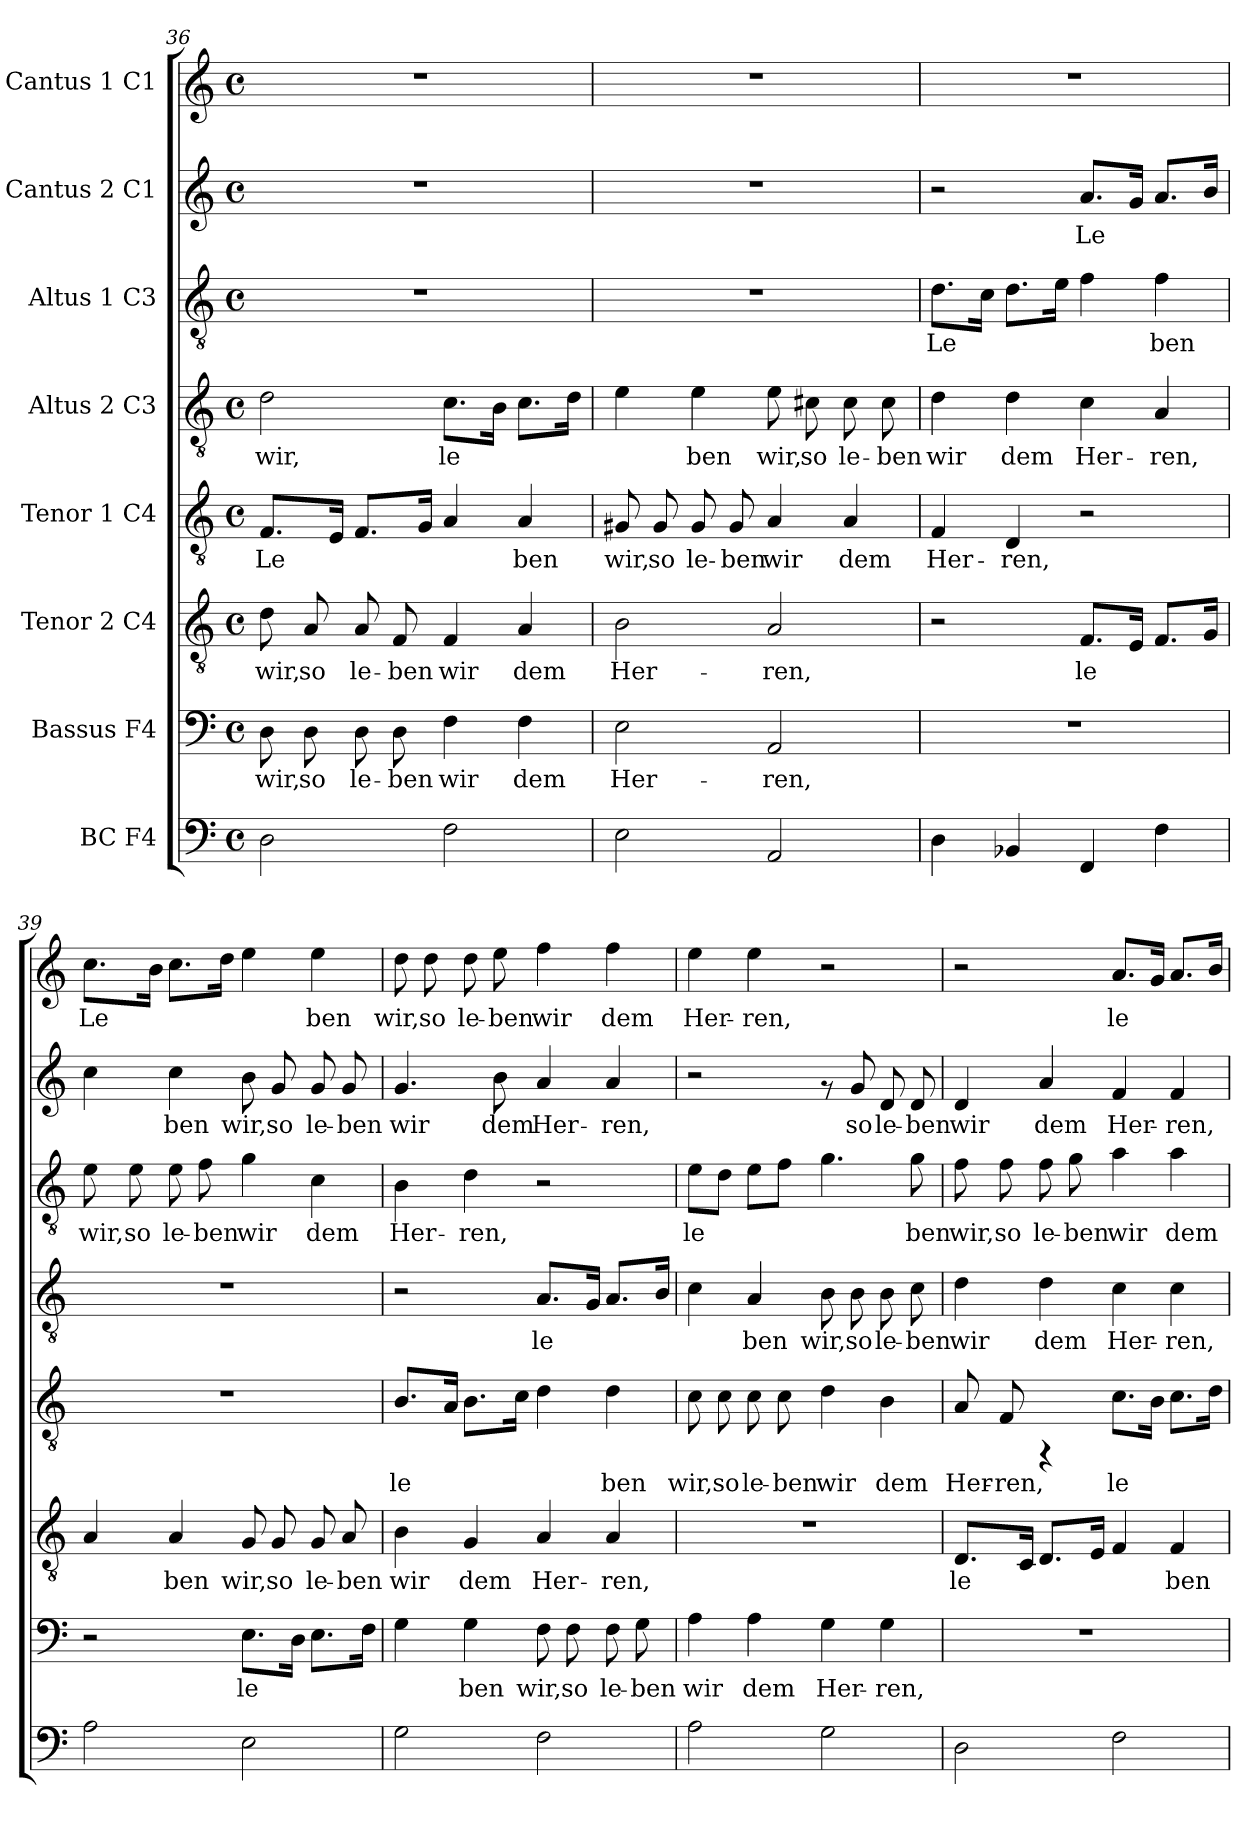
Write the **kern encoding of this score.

**kern	**kern	**text	**kern	**text	**kern	**text	**kern	**text	**kern	**text	**kern	**text	**kern	**text
*part8	*part7	*part7	*part6	*part6	*part5	*part5	*part4	*part4	*part3	*part3	*part2	*part2	*part1	*part1
*staff8	*staff7	*staff7	*staff6	*staff6	*staff5	*staff5	*staff4	*staff4	*staff3	*staff3	*staff2	*staff2	*staff1	*staff1
*I"BC  F4	*I"Bassus  F4	*	*I"Tenor 2  C4	*	*I"Tenor 1  C4	*	*I"Altus 2  C3	*	*I"Altus 1  C3	*	*I"Cantus 2  C1	*	*I"Cantus 1  C1	*
*clefF4	*clefF4	*	*clefGv2	*	*clefGv2	*	*clefGv2	*	*clefGv2	*	*clefG2	*	*clefG2	*
*k[]	*k[]	*	*k[]	*	*k[]	*	*k[]	*	*k[]	*	*k[]	*	*k[]	*
*C:	*C:	*	*C:	*	*C:	*	*C:	*	*C:	*	*C:	*	*C:	*
*M4/4	*M4/4	*	*M4/4	*	*M4/4	*	*M4/4	*	*M4/4	*	*M4/4	*	*M4/4	*
*met(c)	*met(c)	*	*met(c)	*	*met(c)	*	*met(c)	*	*met(c)	*	*met(c)	*	*met(c)	*
=36	=36	=36	=36	=36	=36	=36	=36	=36	=36	=36	=36	=36	=36	=36
!	!	!LO:LY:b:cj	!	!LO:LY:b:cj	!	!LO:LY:b:cj	!	!LO:LY:b:cj	!	!	!	!	!	!
2D\	8D\	wir,	8d\	wir,	8.F/L	Le-	2d\	wir,	1r	.	1r	.	1r	.
!	!	!LO:LY:b:cj	!	!LO:LY:b:cj	!	!	!	!	!	!	!	!	!	!
.	8D\	so	8A/	so	.	.	.	.	.	.	.	.	.	.
!	!	!	!	!	!	!LO:LY:b:cj	!	!	!	!	!	!	!	!
.	.	.	.	.	16E/J	--	.	.	.	.	.	.	.	.
!	!	!LO:LY:b:cj	!	!LO:LY:b:cj	!	!LO:LY:b:cj	!	!	!	!	!	!	!	!
.	8D\	le-	8A/	le-	8.F/L	--	.	.	.	.	.	.	.	.
!	!	!LO:LY:b:cj	!	!LO:LY:b:cj	!	!	!	!	!	!	!	!	!	!
.	8D\	-ben	8F/	-ben	.	.	.	.	.	.	.	.	.	.
!	!	!	!	!	!	!LO:LY:b:cj	!	!	!	!	!	!	!	!
.	.	.	.	.	16G/J	--	.	.	.	.	.	.	.	.
!	!	!LO:LY:b:cj	!	!LO:LY:b:cj	!	!LO:LY:b:cj	!	!LO:LY:b:cj	!	!	!	!	!	!
2F\	4F\	wir	4F/	wir	4A/	--	8.c\L	le-	.	.	.	.	.	.
!	!	!	!	!	!	!	!	!LO:LY:b:cj	!	!	!	!	!	!
.	.	.	.	.	.	.	16B\J	--	.	.	.	.	.	.
!	!	!LO:LY:b:cj	!	!LO:LY:b:cj	!	!LO:LY:b:cj	!	!LO:LY:b:cj	!	!	!	!	!	!
.	4F\	dem	4A/	dem	4A/	-ben	8.c\L	--	.	.	.	.	.	.
!	!	!	!	!	!	!	!	!LO:LY:b:cj	!	!	!	!	!	!
.	.	.	.	.	.	.	16d\J	--	.	.	.	.	.	.
!!LO:LB:g=z
=37	=37	=37	=37	=37	=37	=37	=37	=37	=37	=37	=37	=37	=37	=37
!	!	!LO:LY:b:cj	!	!LO:LY:b:cj	!	!LO:LY:b:cj	!	!LO:LY:b:cj	!	!	!	!	!	!
2E\	2E\	Her-	2B\	Her-	8G#X/	wir,	4e\	--	1r	.	1r	.	1r	.
!	!	!	!	!	!	!LO:LY:b:cj	!	!	!	!	!	!	!	!
.	.	.	.	.	8G#/	so	.	.	.	.	.	.	.	.
!	!	!	!	!	!	!LO:LY:b:cj	!	!LO:LY:b:cj	!	!	!	!	!	!
.	.	.	.	.	8G#/	le-	4e\	-ben	.	.	.	.	.	.
!	!	!	!	!	!	!LO:LY:b:cj	!	!	!	!	!	!	!	!
.	.	.	.	.	8G#/	-ben	.	.	.	.	.	.	.	.
!	!	!LO:LY:b:cj	!	!LO:LY:b:cj	!	!LO:LY:b:cj	!	!LO:LY:b:cj	!	!	!	!	!	!
2AA/	2AA/	-ren,	2A/	-ren,	4A/	wir	8e\	wir,	.	.	.	.	.	.
!	!	!	!	!	!	!	!	!LO:LY:b:cj	!	!	!	!	!	!
.	.	.	.	.	.	.	8c#X\	so	.	.	.	.	.	.
!	!	!	!	!	!	!LO:LY:b:cj	!	!LO:LY:b:cj	!	!	!	!	!	!
.	.	.	.	.	4A/	dem	8c#\	le-	.	.	.	.	.	.
!	!	!	!	!	!	!	!	!LO:LY:b:cj	!	!	!	!	!	!
.	.	.	.	.	.	.	8c#\	-ben	.	.	.	.	.	.
=38	=38	=38	=38	=38	=38	=38	=38	=38	=38	=38	=38	=38	=38	=38
!	!	!	!	!	!	!LO:LY:b:cj	!	!LO:LY:b:cj	!	!LO:LY:b:cj	!	!	!	!
4D\	1r	.	2r	.	4F/	Her-	4d\	wir	8.d\L	Le-	2r	.	1r	.
!	!	!	!	!	!	!	!	!	!	!LO:LY:b:cj	!	!	!	!
.	.	.	.	.	.	.	.	.	16c\J	--	.	.	.	.
!	!	!	!	!	!	!LO:LY:b:cj	!	!LO:LY:b:cj	!	!LO:LY:b:cj	!	!	!	!
4BB-X/	.	.	.	.	4D/	-ren,	4d\	dem	8.d\L	--	.	.	.	.
!	!	!	!	!	!	!	!	!	!	!LO:LY:b:cj	!	!	!	!
.	.	.	.	.	.	.	.	.	16e\J	--	.	.	.	.
!	!	!	!	!LO:LY:b:cj	!	!	!	!LO:LY:b:cj	!	!LO:LY:b:cj	!	!LO:LY:b:cj	!	!
4FF/	.	.	8.F/L	le-	2r	.	4c\	Her-	4f\	--	8.a/L	Le-	.	.
!	!	!	!	!LO:LY:b:cj	!	!	!	!	!	!	!	!LO:LY:b:cj	!	!
.	.	.	16E/J	--	.	.	.	.	.	.	16g/J	--	.	.
!	!	!	!	!LO:LY:b:cj	!	!	!	!LO:LY:b:cj	!	!LO:LY:b:cj	!	!LO:LY:b:cj	!	!
4F\	.	.	8.F/L	--	.	.	4A/	-ren,	4f\	-ben	8.a/L	--	.	.
!	!	!	!	!LO:LY:b:cj	!	!	!	!	!	!	!	!LO:LY:b:cj	!	!
.	.	.	16G/J	--	.	.	.	.	.	.	16b/J	--	.	.
=39	=39	=39	=39	=39	=39	=39	=39	=39	=39	=39	=39	=39	=39	=39
!	!	!	!	!LO:LY:b:cj	!	!	!	!	!	!LO:LY:b:cj	!	!LO:LY:b:cj	!	!LO:LY:b:cj
2A\	2r	.	4A/	--	1r	.	1r	.	8e\	wir,	4cc\	--	8.cc\L	Le-
!	!	!	!	!	!	!	!	!	!	!LO:LY:b:cj	!	!	!	!
.	.	.	.	.	.	.	.	.	8e\	so	.	.	.	.
!	!	!	!	!	!	!	!	!	!	!	!	!	!	!LO:LY:b:cj
.	.	.	.	.	.	.	.	.	.	.	.	.	16b\J	--
!	!	!	!	!LO:LY:b:cj	!	!	!	!	!	!LO:LY:b:cj	!	!LO:LY:b:cj	!	!LO:LY:b:cj
.	.	.	4A/	-ben	.	.	.	.	8e\	le-	4cc\	-ben	8.cc\L	--
!	!	!	!	!	!	!	!	!	!	!LO:LY:b:cj	!	!	!	!
.	.	.	.	.	.	.	.	.	8f\	-ben	.	.	.	.
!	!	!	!	!	!	!	!	!	!	!	!	!	!	!LO:LY:b:cj
.	.	.	.	.	.	.	.	.	.	.	.	.	16dd\J	--
!	!	!LO:LY:b:cj	!	!LO:LY:b:cj	!	!	!	!	!	!LO:LY:b:cj	!	!LO:LY:b:cj	!	!LO:LY:b:cj
2E\	8.E\L	le-	8G/	wir,	.	.	.	.	4g\	wir	8b\	wir,	4ee\	--
!	!	!	!	!LO:LY:b:cj	!	!	!	!	!	!	!	!LO:LY:b:cj	!	!
.	.	.	8G/	so	.	.	.	.	.	.	8g/	so	.	.
!	!	!LO:LY:b:cj	!	!	!	!	!	!	!	!	!	!	!	!
.	16D\J	--	.	.	.	.	.	.	.	.	.	.	.	.
!	!	!LO:LY:b:cj	!	!LO:LY:b:cj	!	!	!	!	!	!LO:LY:b:cj	!	!LO:LY:b:cj	!	!LO:LY:b:cj
.	8.E\L	--	8G/	le-	.	.	.	.	4c\	dem	8g/	le-	4ee\	-ben
!	!	!	!	!LO:LY:b:cj	!	!	!	!	!	!	!	!LO:LY:b:cj	!	!
.	.	.	8A/	-ben	.	.	.	.	.	.	8g/	-ben	.	.
!	!	!LO:LY:b:cj	!	!	!	!	!	!	!	!	!	!	!	!
.	16F\J	--	.	.	.	.	.	.	.	.	.	.	.	.
=40	=40	=40	=40	=40	=40	=40	=40	=40	=40	=40	=40	=40	=40	=40
!	!	!LO:LY:b:cj	!	!LO:LY:b:cj	!	!LO:LY:b:cj	!	!	!	!LO:LY:b:cj	!	!LO:LY:b:cj	!	!LO:LY:b:cj
2G\	4G\	--	4B\	wir	8.B/L	le-	2r	.	4B\	Her-	4.g/	wir	8dd\	wir,
!	!	!	!	!	!	!	!	!	!	!	!	!	!	!LO:LY:b:cj
.	.	.	.	.	.	.	.	.	.	.	.	.	8dd\	so
!	!	!	!	!	!	!LO:LY:b:cj	!	!	!	!	!	!	!	!
.	.	.	.	.	16A/J	--	.	.	.	.	.	.	.	.
!	!	!LO:LY:b:cj	!	!LO:LY:b:cj	!	!LO:LY:b:cj	!	!	!	!LO:LY:b:cj	!	!	!	!LO:LY:b:cj
.	4G\	-ben	4G/	dem	8.B\L	--	.	.	4d\	-ren,	.	.	8dd\	le-
!	!	!	!	!	!	!	!	!	!	!	!	!LO:LY:b:cj	!	!LO:LY:b:cj
.	.	.	.	.	.	.	.	.	.	.	8b\	dem	8ee\	-ben
!	!	!	!	!	!	!LO:LY:b:cj	!	!	!	!	!	!	!	!
.	.	.	.	.	16c\J	--	.	.	.	.	.	.	.	.
!	!	!LO:LY:b:cj	!	!LO:LY:b:cj	!	!LO:LY:b:cj	!	!LO:LY:b:cj	!	!	!	!LO:LY:b:cj	!	!LO:LY:b:cj
2F\	8F\	wir,	4A/	Her-	4d\	--	8.A/L	le-	2r	.	4a/	Her-	4ff\	wir
!	!	!LO:LY:b:cj	!	!	!	!	!	!	!	!	!	!	!	!
.	8F\	so	.	.	.	.	.	.	.	.	.	.	.	.
!	!	!	!	!	!	!	!	!LO:LY:b:cj	!	!	!	!	!	!
.	.	.	.	.	.	.	16G/J	--	.	.	.	.	.	.
!	!	!LO:LY:b:cj	!	!LO:LY:b:cj	!	!LO:LY:b:cj	!	!LO:LY:b:cj	!	!	!	!LO:LY:b:cj	!	!LO:LY:b:cj
.	8F\	le-	4A/	-ren,	4d\	-ben	8.A/L	--	.	.	4a/	-ren,	4ff\	dem
!	!	!LO:LY:b:cj	!	!	!	!	!	!	!	!	!	!	!	!
.	8G\	-ben	.	.	.	.	.	.	.	.	.	.	.	.
!	!	!	!	!	!	!	!	!LO:LY:b:cj	!	!	!	!	!	!
.	.	.	.	.	.	.	16B/J	--	.	.	.	.	.	.
=41	=41	=41	=41	=41	=41	=41	=41	=41	=41	=41	=41	=41	=41	=41
!	!	!LO:LY:b:cj	!	!	!	!LO:LY:b:cj	!	!LO:LY:b:cj	!	!LO:LY:b:cj	!	!	!	!LO:LY:b:cj
2A\	4A\	wir	1r	.	8c\	wir,	4c\	--	8e\L	le-	2r	.	4ee\	Her-
!	!	!	!	!	!	!LO:LY:b:cj	!	!	!	!LO:LY:b:cj	!	!	!	!
.	.	.	.	.	8c\	so	.	.	8d\J	--	.	.	.	.
!	!	!LO:LY:b:cj	!	!	!	!LO:LY:b:cj	!	!LO:LY:b:cj	!	!LO:LY:b:cj	!	!	!	!LO:LY:b:cj
.	4A\	dem	.	.	8c\	le-	4A/	-ben	8e\L	--	.	.	4ee\	-ren,
!	!	!	!	!	!	!LO:LY:b:cj	!	!	!	!LO:LY:b:cj	!	!	!	!
.	.	.	.	.	8c\	-ben	.	.	8f\J	--	.	.	.	.
!	!	!LO:LY:b:cj	!	!	!	!LO:LY:b:cj	!	!LO:LY:b:cj	!	!LO:LY:b:cj	!	!	!	!
2G\	4G\	Her-	.	.	4d\	wir	8B\	wir,	4.g\	--	8rf	.	2r	.
!	!	!	!	!	!	!	!	!LO:LY:b:cj	!	!	!	!LO:LY:b:cj	!	!
.	.	.	.	.	.	.	8B\	so	.	.	8g/	so	.	.
!	!	!LO:LY:b:cj	!	!	!	!LO:LY:b:cj	!	!LO:LY:b:cj	!	!	!	!LO:LY:b:cj	!	!
.	4G\	-ren,	.	.	4B\	dem	8B\	le-	.	.	8d/	le-	.	.
!	!	!	!	!	!	!	!	!LO:LY:b:cj	!	!LO:LY:b:cj	!	!LO:LY:b:cj	!	!
.	.	.	.	.	.	.	8c\	-ben	8g\	-ben	8d/	-ben	.	.
=42	=42	=42	=42	=42	=42	=42	=42	=42	=42	=42	=42	=42	=42	=42
!	!	!	!	!LO:LY:b:cj	!	!LO:LY:b:cj	!	!LO:LY:b:cj	!	!LO:LY:b:cj	!	!LO:LY:b:cj	!	!
2D\	1r	.	8.D/L	le-	8A/	Her-	4d\	wir	8f\	wir,	4d/	wir	2r	.
!	!	!	!	!	!	!LO:LY:b:cj	!	!	!	!LO:LY:b:cj	!	!	!	!
.	.	.	.	.	8F/	-ren,	.	.	8f\	so	.	.	.	.
!	!	!	!	!LO:LY:b:cj	!	!	!	!	!	!	!	!	!	!
.	.	.	16C/J	--	.	.	.	.	.	.	.	.	.	.
!	!	!	!	!LO:LY:b:cj	!	!	!	!LO:LY:b:cj	!	!LO:LY:b:cj	!	!LO:LY:b:cj	!	!
.	.	.	8.D/L	--	4rFF	.	4d\	dem	8f\	le-	4a/	dem	.	.
!	!	!	!	!	!	!	!	!	!	!LO:LY:b:cj	!	!	!	!
.	.	.	.	.	.	.	.	.	8g\	-ben	.	.	.	.
!	!	!	!	!LO:LY:b:cj	!	!	!	!	!	!	!	!	!	!
.	.	.	16E/J	--	.	.	.	.	.	.	.	.	.	.
!	!	!	!	!LO:LY:b:cj	!	!LO:LY:b:cj	!	!LO:LY:b:cj	!	!LO:LY:b:cj	!	!LO:LY:b:cj	!	!LO:LY:b:cj
2F\	.	.	4F/	--	8.c\L	le-	4c\	Her-	4a\	wir	4f/	Her-	8.a/L	le-
!	!	!	!	!	!	!LO:LY:b:cj	!	!	!	!	!	!	!	!LO:LY:b:cj
.	.	.	.	.	16B\J	--	.	.	.	.	.	.	16g/J	--
!	!	!	!	!LO:LY:b:cj	!	!LO:LY:b:cj	!	!LO:LY:b:cj	!	!LO:LY:b:cj	!	!LO:LY:b:cj	!	!LO:LY:b:cj
.	.	.	4F/	-ben	8.c\L	--	4c\	-ren,	4a\	dem	4f/	-ren,	8.a/L	--
!	!	!	!	!	!	!LO:LY:b:cj	!	!	!	!	!	!	!	!LO:LY:b:cj
.	.	.	.	.	16d\J	--	.	.	.	.	.	.	16b/J	--
=	=	=	=	=	=	=	=	=	=	=	=	=	=	=
*-	*-	*-	*-	*-	*-	*-	*-	*-	*-	*-	*-	*-	*-	*-
